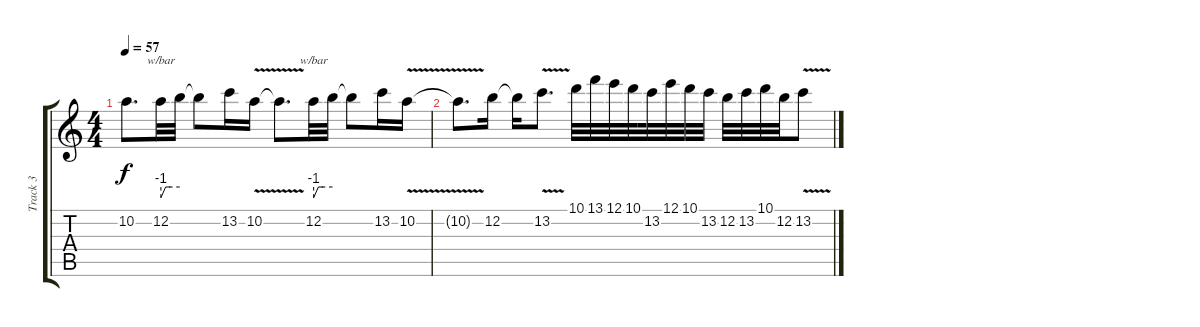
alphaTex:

\track ("Track 3" "Track 3") {instrument overdrivenguitar}
\staff {score tabs}
\tuning (E4 B3 G3 D3 A2 E2) {hide}
\ts (4 4)
\tempo 57
\clef g2
\ks c
10.2.8{d dy f} 12.2.32{tbe (custom default 0 -4 15 0 30 0 60 0) beam merge} 12.2{t}.32{beam split} 12.2{t}.8 13.2.16 10.2{v}.16 10.2{t}.8{d} 12.2.32{tbe (custom default 0 -4 15 0 30 0 60 0) beam merge} 12.2{t}.32{beam split} 12.2{t}.8 13.2.16{beam merge} 10.2{v}.16 |
10.2{t}.8{d} 12.2.16 12.2{t}.16 13.2{v}.8{d} 10.1.32 13.1.32 12.1.32 10.1.32{beam splitsecondary} 13.2.32 12.1.32 10.1.32 13.2.32 12.2.32 13.2.32 10.1.32 12.2.32 13.2{v}.8
